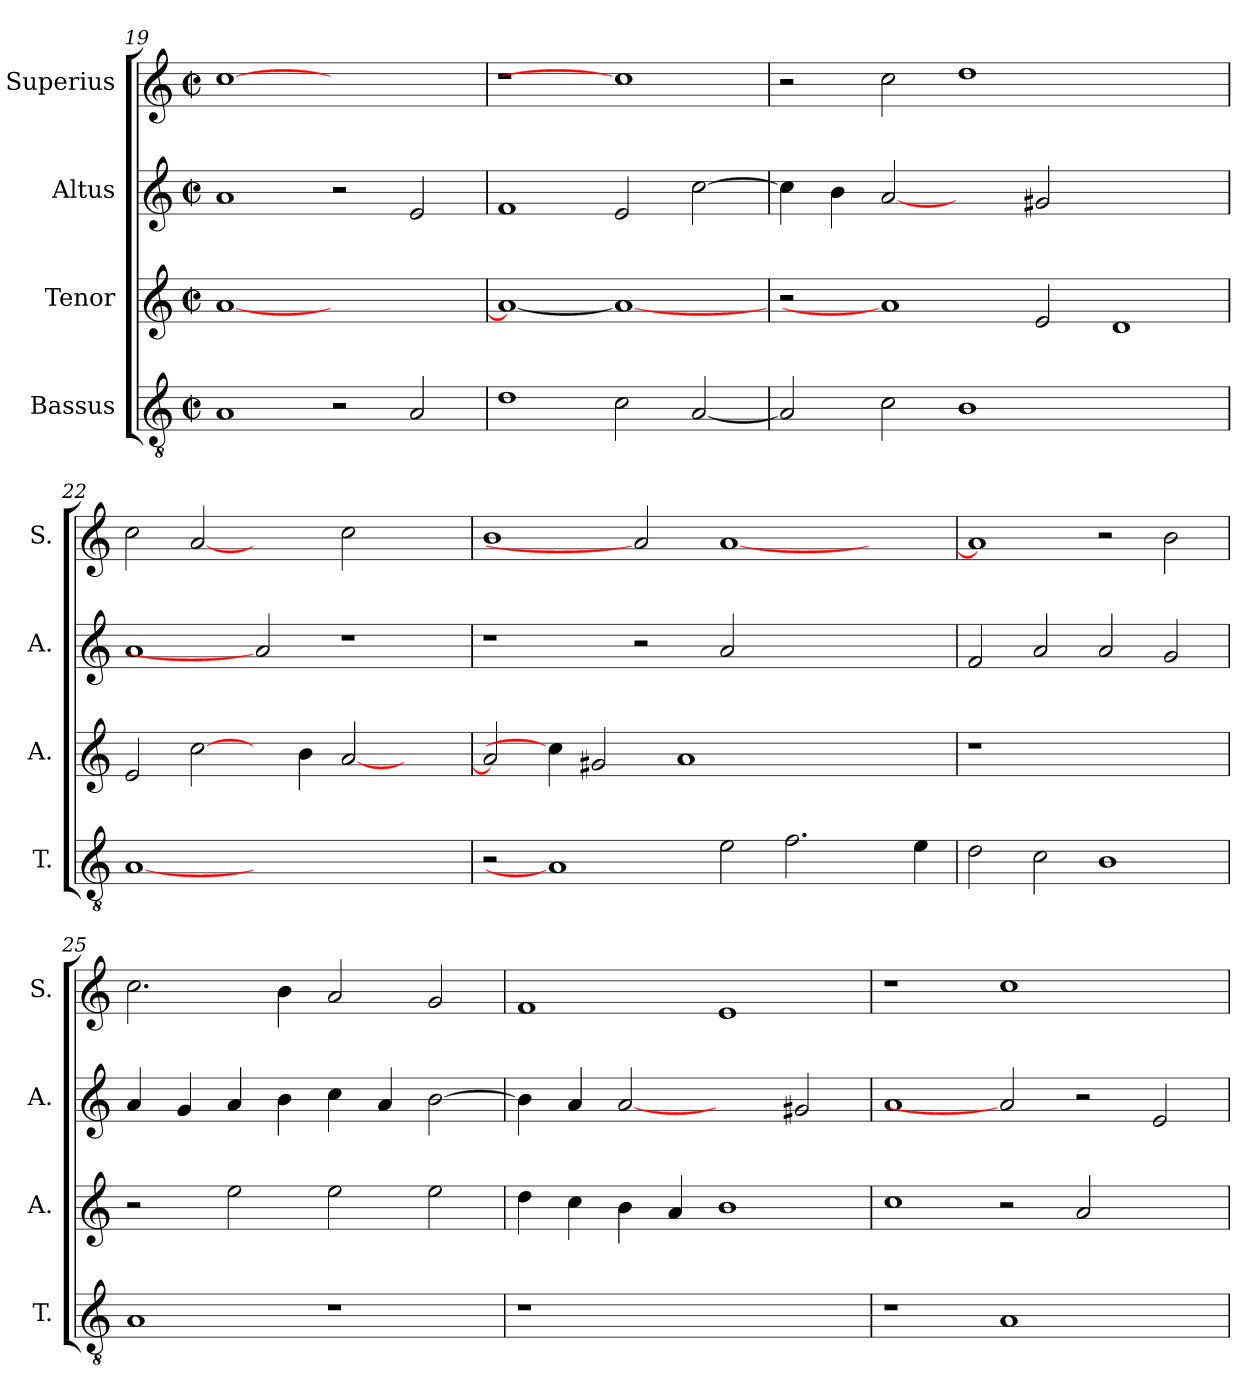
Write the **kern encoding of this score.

**kern	**kern	**kern	**kern
*part4	*part3	*part2	*part1
*staff4	*staff3	*staff2	*staff1
*I"Bassus	*I"Tenor	*I"Altus	*I"Superius
*I'T.	*I'A.	*I'A.	*I'S.
*clefGv2	*clefG2	*clefG2	*clefG2
*ITrd7c12	*	*	*
*k[]	*k[]	*k[]	*k[]
*C:	*C:	*C:	*C:
*M2/2	*M2/2	*M2/2	*M2/2
*met(c|)	*met(c|)	*met(c|)	*met(c|)
=19	=19	=19	=19
1AAi	[<1ai	1ai	[1cci
2r	1ryy	2r	1ryy
2AAi/	.	2ei/	.
=20	=20	=20	=20
!	!	!	!LO:N:vis=1
1Di	1ai_<	1fi	1r
2Ci\	1ai_	2ei/	1cci]
[<2AAi/	.	[>2cci\	.
=21	=21	=21	=21
2AAi/]	2r	4cci\]	2r
.	.	4bi\	.
2Ci\	1ai]	[2ai	2cci\
1BBi	.	2ryy	1ddi
.	2ei/	2g#Xi/	.
1ryy	1di	1ryy	1ryy
=22	=22	=22	=22
[1AAi	2ei/	1ai	2cci\
.	[2cci\	.	[2ai
1.ryy	4ryy	2ai]	2ryy
.	4bi\	.	.
.	[<2ai/	1r	2cci\
.	2ryy	.	2ryy
!!LO:LB:g=z
=23	=23	=23	=23
2r	2ai/]	1r	1bi
1AAi]	4cci\]	.	.
.	2g#Xi/	.	.
.	.	2r	2ai]
.	1ai	.	.
2Ei\	.	2ai/	[<1ai
2.Fi\	.	1ryy	.
.	2.ryy	.	.
.	.	.	2ryy
4Ei\	.	.	.
=24	=24	=24	=24
!	!LO:N:vis=1	!	!
2Di\	1r	2fi/	1ai]
2Ci\	.	2ai/	.
1BBi	1ryy	2ai/	2r
.	.	2gi/	2bi\
=25	=25	=25	=25
1AAi	2r	4ai/	2.cci\
.	.	4gi/	.
.	2eei\	4ai/	.
.	.	4bi\	4bi\
1r	2eei\	4cci\	2ai/
.	.	4ai/	.
.	2eei\	[>2bi\	2gi/
=26	=26	=26	=26
!LO:N:vis=1	!	!	!
1r	4ddi\	4bi\]	1fi
.	4cci\	4ai/	.
.	4bi\	[2ai	.
.	4ai/	.	.
1ryy	1bi	2ryy	1ei
.	.	2g#Xi/	.
=27	=27	=27	=27
1r	1cci	1ai	1r
1AAi	2r	2ai]	1cci
.	2ai/	2r	.
2ryy	2ryy	2ei/	2ryy
=	=	=	=
*-	*-	*-	*-
